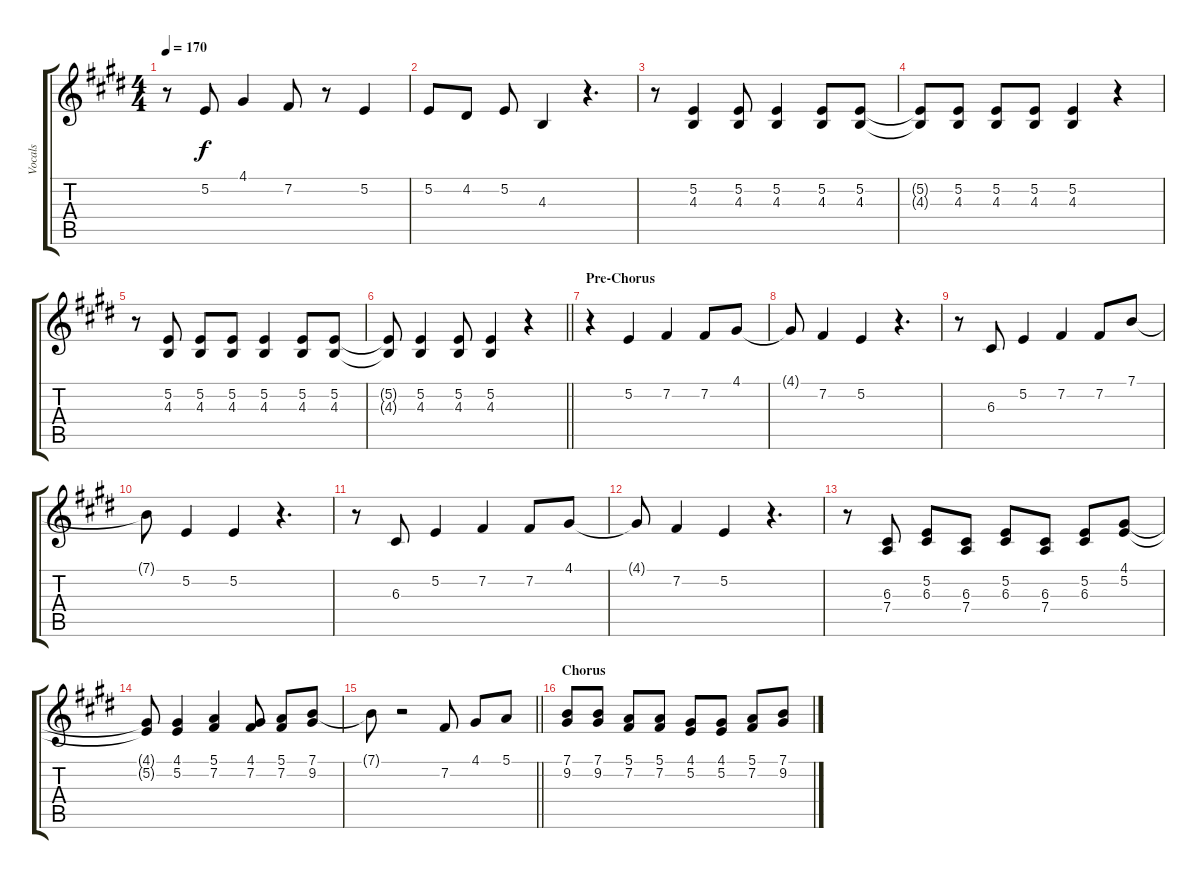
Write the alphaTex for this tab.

\track ("Vocals" "Vocals") {instrument violin}
\staff {score tabs}
\tuning (E4 B3 G3 D3 A2 E2) {hide}
\ts (4 4)
\tempo 170
\clef g2
\ks e
r.8{dy f} 5.2.8 4.1.4 7.2.8 r.8 5.2.4 |
5.2.8 4.2.8 5.2.8 4.3.4 r.4{d} |
r.8 (5.2 4.3).4 (5.2 4.3).8 (5.2 4.3).4 (5.2 4.3).8 (5.2 4.3).8 |
(5.2{t} 4.3{t}).8 (5.2 4.3).8 (5.2 4.3).8 (5.2 4.3).8 (5.2 4.3).4 r.4 |
r.8 (5.2 4.3).8 (5.2 4.3).8 (5.2 4.3).8 (5.2 4.3).4 (5.2 4.3).8 (5.2 4.3).8 |
\barLineRight lightlight
(5.2{t} 4.3{t}).8 (5.2 4.3).4 (5.2 4.3).8 (5.2 4.3).4 r.4 |
\section ("" "Pre-Chorus")
r.4 5.2.4 7.2.4 7.2.8 4.1.8 |
4.1{t}.8 7.2.4 5.2.4 r.4{d} |
r.8 6.3.8 5.2.4 7.2.4 7.2.8 7.1.8 |
7.1{t}.8 5.2.4 5.2.4 r.4{d} |
r.8 6.3.8 5.2.4 7.2.4 7.2.8 4.1.8 |
4.1{t}.8 7.2.4 5.2.4 r.4{d} |
r.8 (6.3 7.4).8 (5.2 6.3).8 (6.3 7.4).8 (5.2 6.3).8 (6.3 7.4).8 (5.2 6.3).8 (4.1 5.2).8 |
(4.1{t} 5.2{t}).8 (4.1 5.2).4 (5.1 7.2).4 (4.1 7.2).8 (5.1 7.2).8 (7.1 9.2).8 |
\barLineRight lightlight
7.1{t}.8 r.2 7.2.8 4.1.8 5.1.8 |
\section ("" "Chorus")
(7.1 9.2).8 (7.1 9.2).8 (5.1 7.2).8 (5.1 7.2).8 (4.1 5.2).8 (4.1 5.2).8 (5.1 7.2).8 (7.1 9.2).8
